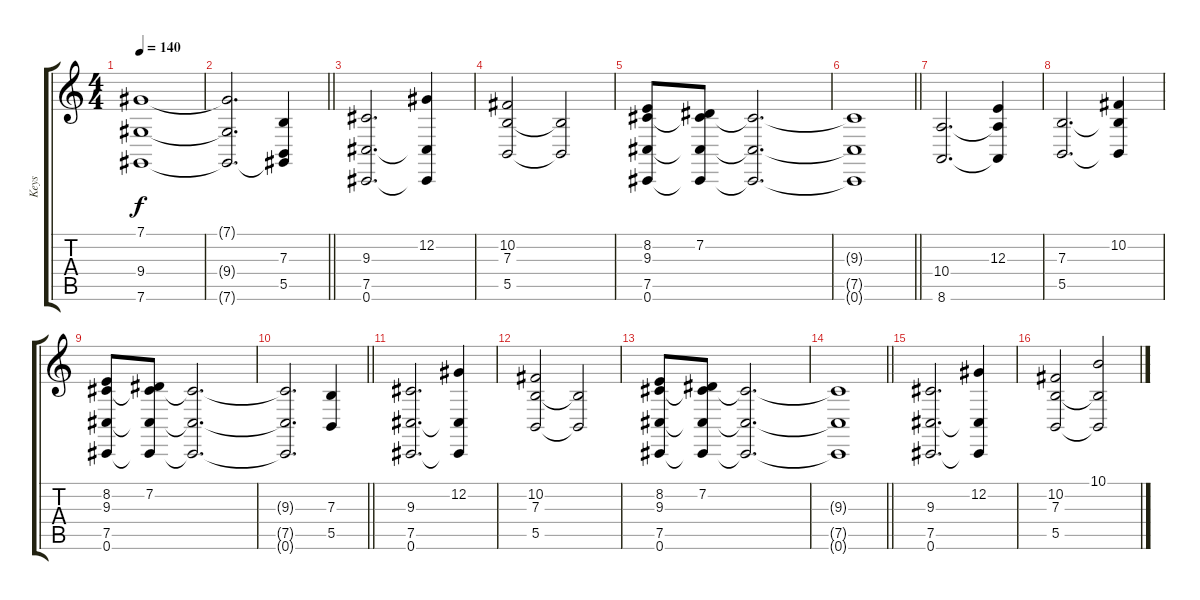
\track ("Keys" "Keys") {instrument synthstrings1}
\staff {score tabs}
\tuning (Db4 Ab3 E3 B2 Gb2 Db2) {hide}
\ts (4 4)
\tempo 140
\clef g2
\ks c
(7.1 9.4 7.6).1{dy f} |
\barLineRight lightlight
(7.1{t} 9.4{t} 7.6{t}).2{d} (7.3 5.5 7.6{t}).4 |
\section ("" "")
(9.3 7.5 0.6).2{d} (12.2 7.5{t} 0.6{t}).4 |
(10.2 7.3 5.5).2 (7.3{t} 5.5{t}).2 |
(8.2 9.3 7.5 0.6).8 (7.2 9.3{t} 7.5{t} 0.6{t}).8 (9.3{t} 7.5{t} 0.6{t}).2{d} |
\barLineRight lightlight
(9.3{t} 7.5{t} 0.6{t}).1 |
\section ("" "")
(10.4 8.6).2{d} (12.3 10.4{t} 8.6{t}).4 |
(7.3 5.5).2{d} (10.2 7.3{t} 5.5{t}).4 |
(8.2 9.3 7.5 0.6).8 (7.2 9.3{t} 7.5{t} 0.6{t}).8 (9.3{t} 7.5{t} 0.6{t}).2{d} |
\barLineRight lightlight
(9.3{t} 7.5{t} 0.6{t}).2{d} (7.3 5.5).4 |
\section ("" "")
(9.3 7.5 0.6).2{d} (12.2 7.5{t} 0.6{t}).4 |
(10.2 7.3 5.5).2 (7.3{t} 5.5{t}).2 |
(8.2 9.3 7.5 0.6).8 (7.2 9.3{t} 7.5{t} 0.6{t}).8 (9.3{t} 7.5{t} 0.6{t}).2{d} |
\barLineRight lightlight
(9.3{t} 7.5{t} 0.6{t}).1 |
\section ("" "")
(9.3 7.5 0.6).2{d} (12.2 7.5{t} 0.6{t}).4 |
(10.2 7.3 5.5).2 (10.1 7.3{t} 5.5{t}).2
